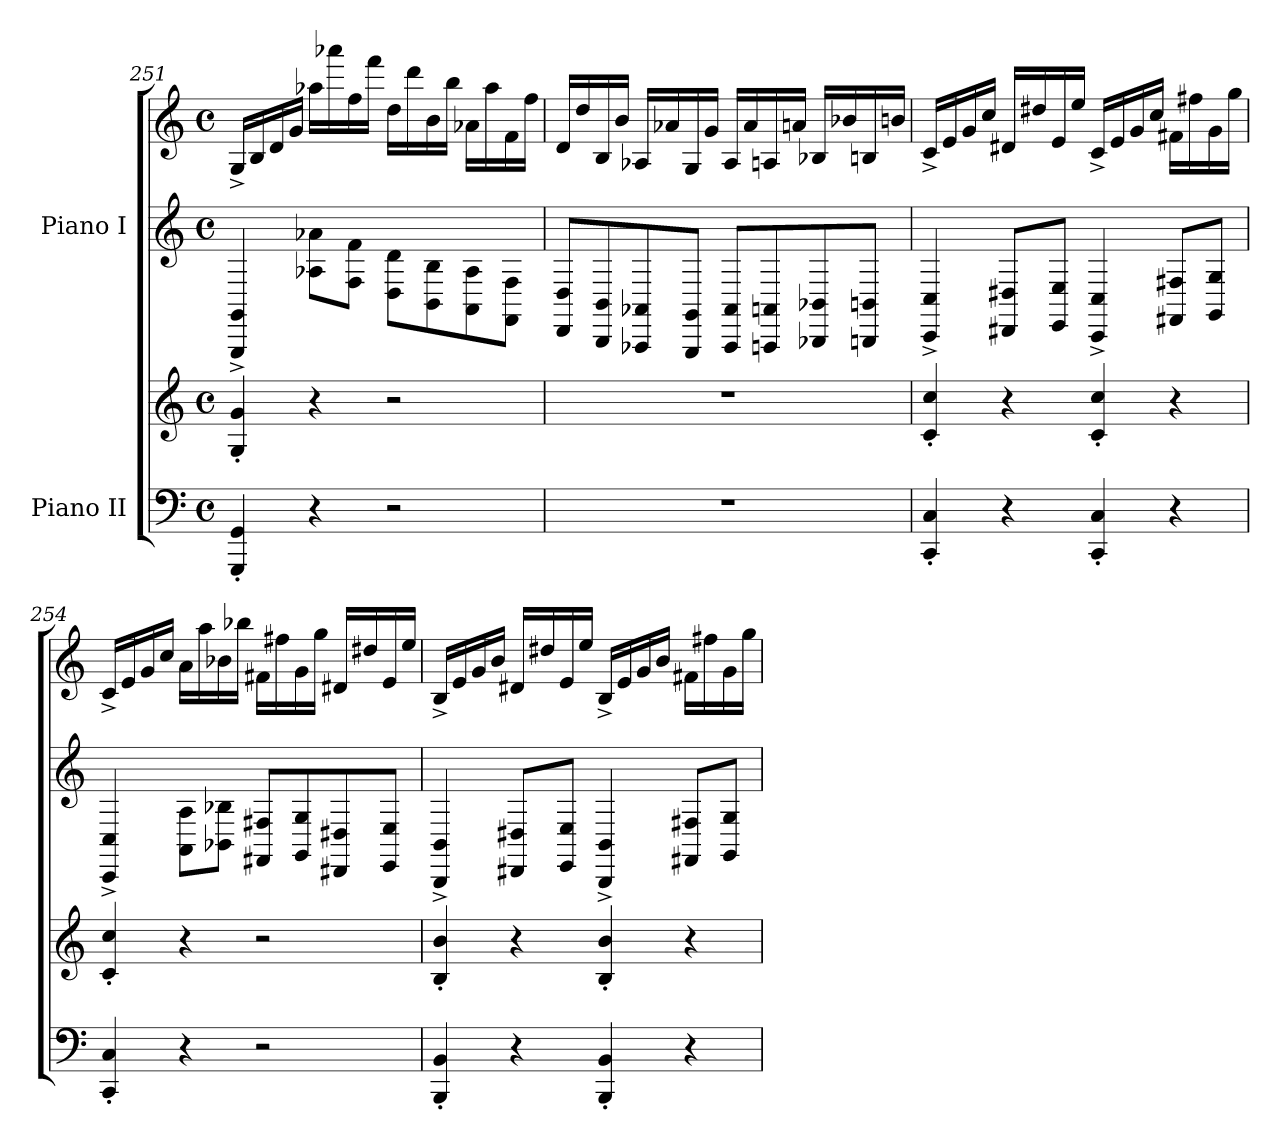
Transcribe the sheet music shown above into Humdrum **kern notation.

**kern	**kern	**kern	**kern
*part2	*part2	*part1	*part1
*staff4	*staff3	*staff2	*staff1
*I"Piano II	*	*I"Piano I	*
!!LO:PB:g=z
*clefF4	*clefG2	*clefG2	*clefG2
*k[]	*k[]	*k[]	*k[]
*M4/4	*M4/4	*M4/4	*M4/4
*met(c)	*met(c)	*met(c)	*met(c)
=251	=251	=251	=251
4GGG/' 4GG/'	4G/' 4g/'	4GGG/^ 4GG/^	16G^/LL
.	.	.	16B/
.	.	.	16d/
.	.	.	16g/JJ
4r	4r	8A-X\ 8a-X\L	16aa-X\LL
.	.	.	16aaa-X\
.	.	8F\ 8f\J	16ff\
.	.	.	16fff\JJ
2r	2r	8D\ 8d\L	16dd\LL
.	.	.	16ddd\
.	.	8BB\ 8B\	16b\
.	.	.	16bb\JJ
.	.	8AA\ 8A-\	16a-X\LL
.	.	.	16aa-\
.	.	8FF\ 8F\J	16f\
.	.	.	16ff\JJ
=252	=252	=252	=252
1r	1r	8DD/ 8D/L	16d/LL
.	.	.	16dd/
.	.	8BBB/ 8BB/	16B/
.	.	.	16b/JJ
.	.	8AAA-X/ 8AA-X/	16A-X/LL
.	.	.	16a-X/
.	.	8GGG/ 8GG/J	16G/
.	.	.	16g/JJ
.	.	8AAA-/ 8AA-/L	16A-/LL
.	.	.	16a-/
.	.	8AAAn/ 8AAn/	16An/
.	.	.	16an/JJ
.	.	8BBB-X/ 8BB-X/	16B-X/LL
.	.	.	16b-X/
.	.	8BBBn/ 8BBn/J	16Bn/
.	.	.	16bn/JJ
!!LO:LB:g=z
=253	=253	=253	=253
4CC/' 4C/'	4c/' 4cc/'	4CC/^ 4C/^	16c^/LL
.	.	.	16e/
.	.	.	16g/
.	.	.	16cc/JJ
4r	4r	8DD#X/ 8D#X/L	16d#X/LL
.	.	.	16dd#X/
.	.	8EE/ 8E/J	16e/
.	.	.	16ee/JJ
4CC/' 4C/'	4c/' 4cc/'	4CC/^ 4C/^	16c^/LL
.	.	.	16e/
.	.	.	16g/
.	.	.	16cc/JJ
4r	4r	8FF#X/ 8F#X/L	16f#X\LL
.	.	.	16ff#X\
.	.	8GG/ 8G/J	16g\
.	.	.	16gg\JJ
=254	=254	=254	=254
4CC/' 4C/'	4c/' 4cc/'	4CC/^ 4C/^	16c^/LL
.	.	.	16e/
.	.	.	16g/
.	.	.	16cc/JJ
4r	4r	8AA\ 8A\L	16a\LL
.	.	.	16aa\
.	.	8BB-X\ 8B-X\J	16b-X\
.	.	.	16bb-X\JJ
2r	2r	8FF#X/ 8F#X/L	16f#X\LL
.	.	.	16ff#X\
.	.	8GG/ 8G/	16g\
.	.	.	16gg\JJ
.	.	8DD#X/ 8D#X/	16d#X/LL
.	.	.	16dd#X/
.	.	8EE/ 8E/J	16e/
.	.	.	16ee/JJ
!!LO:LB:g=z
=255	=255	=255	=255
4BBB/' 4BB/'	4B/' 4b/'	4BBB/^ 4BB/^	16B^/LL
.	.	.	16e/
.	.	.	16g/
.	.	.	16b/JJ
4r	4r	8DD#X/ 8D#X/L	16d#X/LL
.	.	.	16dd#X/
.	.	8EE/ 8E/J	16e/
.	.	.	16ee/JJ
4BBB/' 4BB/'	4B/' 4b/'	4BBB/^ 4BB/^	16B^/LL
.	.	.	16e/
.	.	.	16g/
.	.	.	16b/JJ
4r	4r	8FF#X/ 8F#X/L	16f#X\LL
.	.	.	16ff#X\
.	.	8GG/ 8G/J	16g\
.	.	.	16gg\JJ
=	=	=	=
*-	*-	*-	*-
